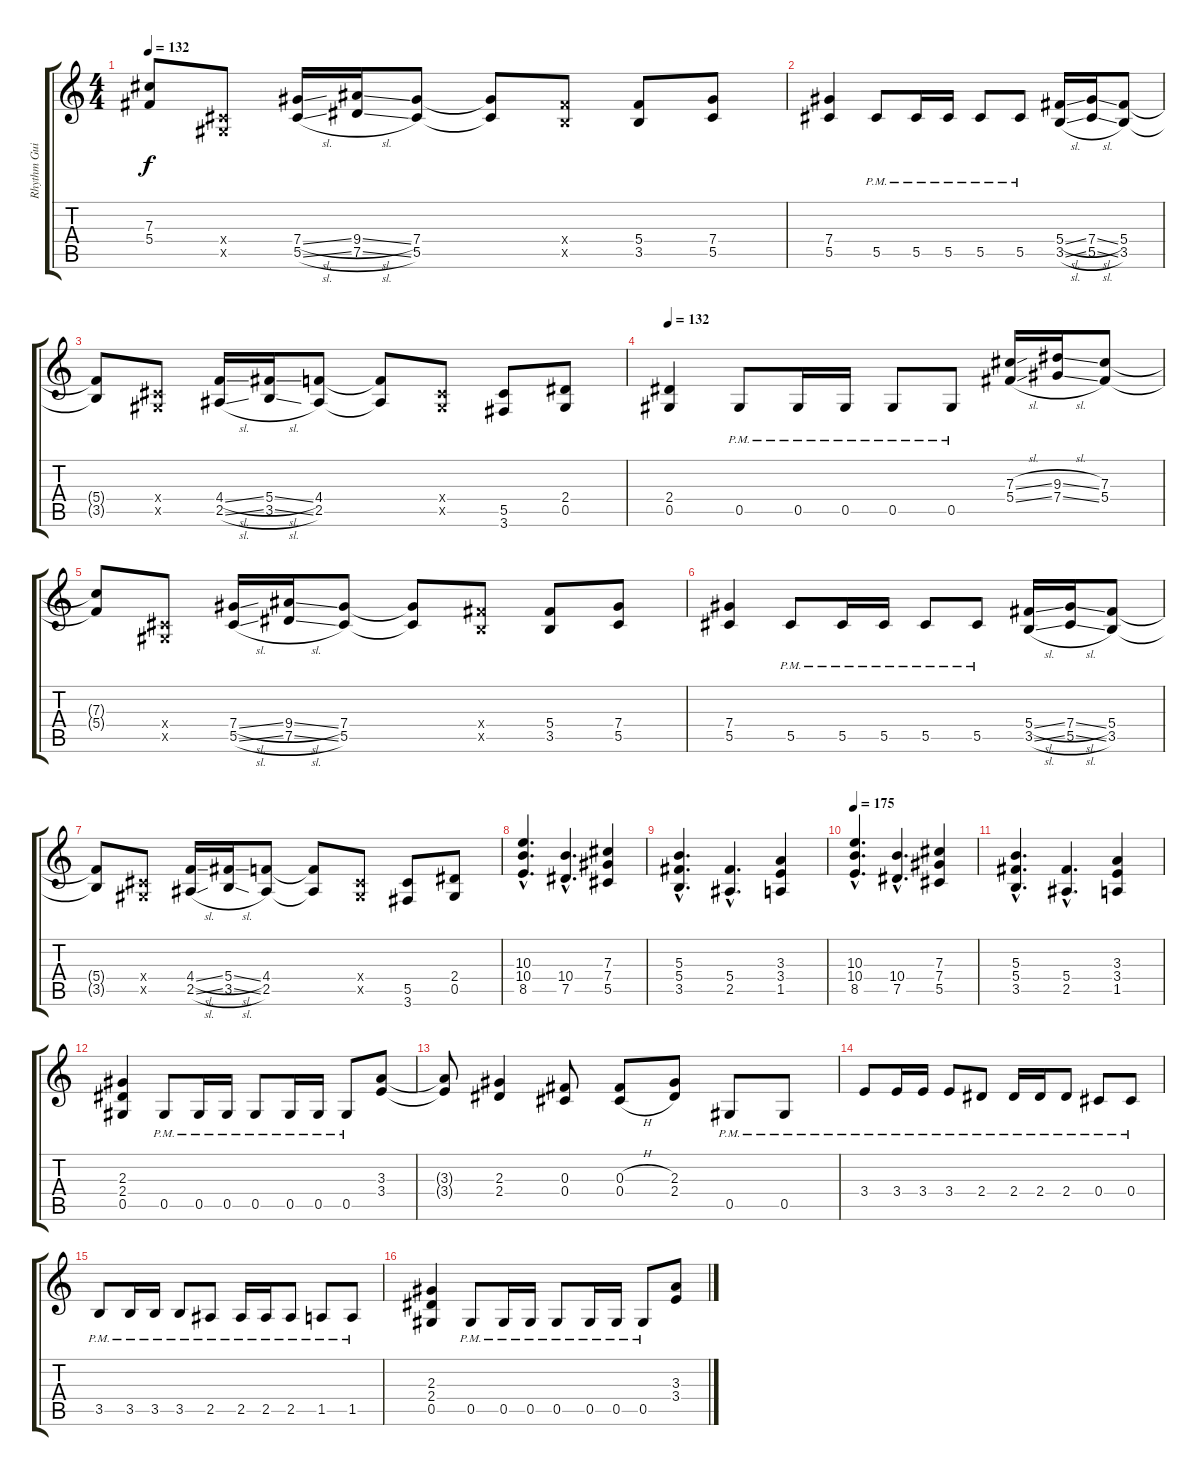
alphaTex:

\track ("Rhythm Guitar" "Rhythm Gui") {instrument distortionguitar}
\staff {score tabs}
\tuning (Eb4 Bb3 Gb3 Db3 Ab2 Eb2) {hide}
\ts (4 4)
\tempo 132
\clef g2
\ks c
(7.3{t} 5.4{t}).8{dy f} (0.4{x} 0.5{x}).8 (7.4{sl} 5.5{sl}).16 (9.4{sl} 7.5{sl}).16 (7.4 5.5).8 (7.4{t} 5.5{t}).8 (5.4{x} 3.5{x}).8 (5.4 3.5).8 (7.4 5.5).8 |
(7.4 5.5).4 5.5{pm}.8 5.5{pm}.16 5.5{pm}.16 5.5{pm}.8 5.5{pm}.8 (5.4{sl} 3.5{sl}).16 (7.4{sl} 5.5{sl}).16 (5.4 3.5).8 |
(5.4{t} 3.5{t}).8 (0.4{x} 0.5{x}).8 (4.4{sl} 2.5{sl}).16 (5.4{sl} 3.5{sl}).16 (4.4 2.5).8 (4.4{t} 2.5{t}).8 (0.4{x} 0.5{x}).8 (5.5 3.6).8 (2.4 0.5).8 |
\tempo 132
(2.4 0.5).4 0.5{pm}.8 0.5{pm}.16 0.5{pm}.16 0.5{pm}.8 0.5{pm}.8 (7.3{sl} 5.4{sl}).16 (9.3{sl} 7.4{sl}).16 (7.3 5.4).8 |
(7.3{t} 5.4{t}).8 (0.4{x} 0.5{x}).8 (7.4{sl} 5.5{sl}).16 (9.4{sl} 7.5{sl}).16 (7.4 5.5).8 (7.4{t} 5.5{t}).8 (5.4{x} 3.5{x}).8 (5.4 3.5).8 (7.4 5.5).8 |
(7.4 5.5).4 5.5{pm}.8 5.5{pm}.16 5.5{pm}.16 5.5{pm}.8 5.5{pm}.8 (5.4{sl} 3.5{sl}).16 (7.4{sl} 5.5{sl}).16 (5.4 3.5).8 |
(5.4{t} 3.5{t}).8 (0.4{x} 0.5{x}).8 (4.4{sl} 2.5{sl}).16 (5.4{sl} 3.5{sl}).16 (4.4 2.5).8 (4.4{t} 2.5{t}).8 (0.4{x} 0.5{x}).8 (5.5 3.6).8 (2.4 0.5).8 |
(10.3{hac} 10.4{hac} 8.5{hac}).4{d} (10.4{hac} 7.5{hac}).4{d} (7.3 7.4 5.5).4 |
(5.3{hac} 5.4{hac} 3.5{hac}).4{d} (5.4{hac} 2.5{hac}).4{d} (3.3 3.4 1.5).4 |
\tempo 175
(10.3{hac} 10.4{hac} 8.5{hac}).4{d} (10.4{hac} 7.5{hac}).4{d} (7.3 7.4 5.5).4 |
(5.3{hac} 5.4{hac} 3.5{hac}).4{d} (5.4{hac} 2.5{hac}).4{d} (3.3 3.4 1.5).4 |
(2.3 2.4 0.5).4 0.5{pm}.8 0.5{pm}.16 0.5{pm}.16 0.5{pm}.8 0.5{pm}.16 0.5{pm}.16 0.5{pm}.8 (3.3 3.4).8 |
(3.3{t} 3.4{t}).8 (2.3 2.4).4 (0.3 0.4).8 (0.3{h} 0.4{h}).8 (2.3 2.4).8 0.5{pm}.8 0.5{pm}.8 |
3.4{pm}.8 3.4{pm}.16 3.4{pm}.16 3.4{pm}.8 2.4{pm}.8 2.4{pm}.16 2.4{pm}.16 2.4{pm}.8 0.4{pm}.8 0.4{pm}.8 |
3.5{pm}.8 3.5{pm}.16 3.5{pm}.16 3.5{pm}.8 2.5{pm}.8 2.5{pm}.16 2.5{pm}.16 2.5{pm}.8 1.5{pm}.8 1.5{pm}.8 |
(2.3 2.4 0.5).4 0.5{pm}.8 0.5{pm}.16 0.5{pm}.16 0.5{pm}.8 0.5{pm}.16 0.5{pm}.16 0.5{pm}.8 (3.3 3.4).8
